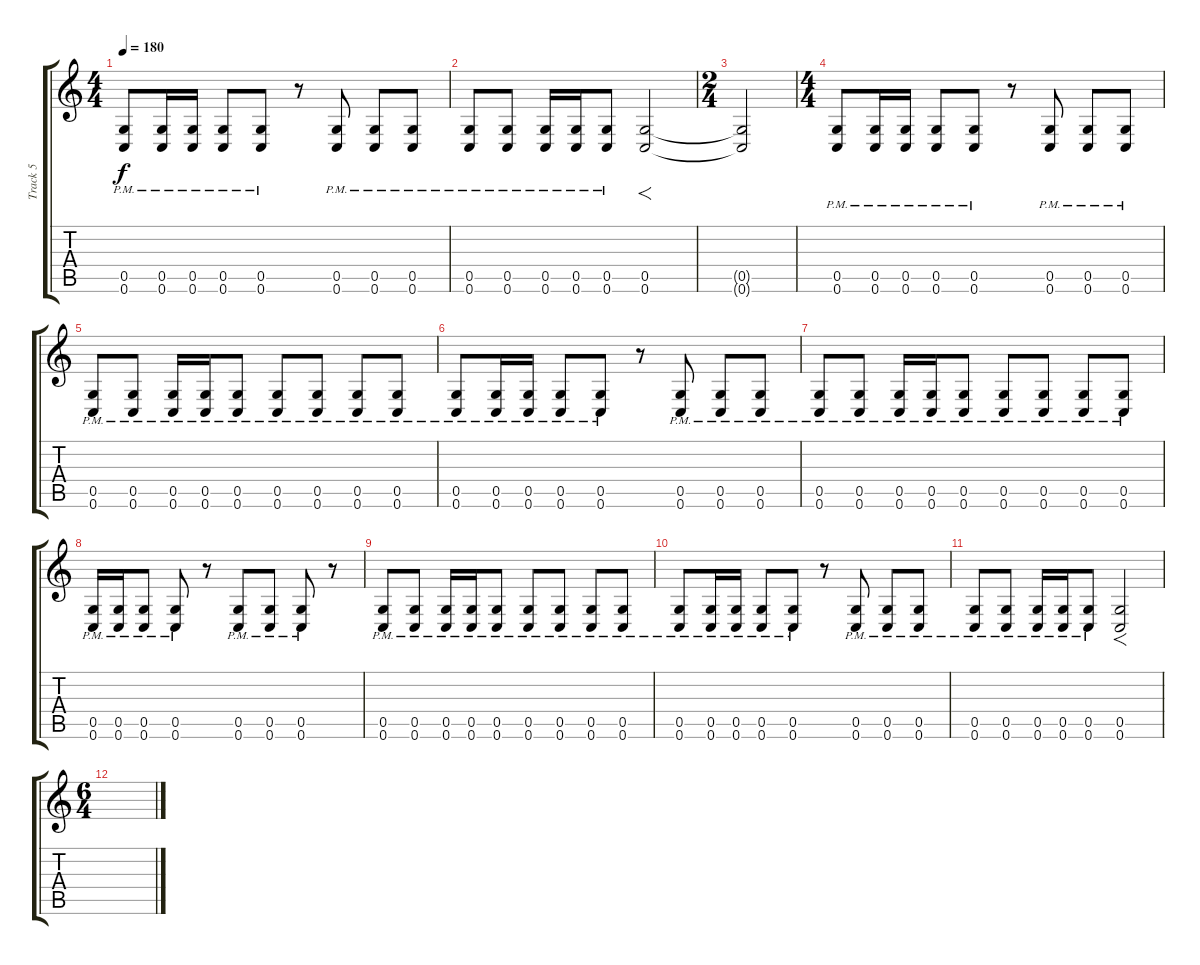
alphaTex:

\track ("Track 5" "Track 5") {instrument distortionguitar}
\staff {score tabs}
\tuning (D4 A3 F3 C3 G2 C2) {hide}
\ts (4 4)
\tempo 180
\clef g2
\ks c
(0.5{pm} 0.6{pm}).8{dy f} (0.5{pm} 0.6{pm}).16 (0.5{pm} 0.6{pm}).16 (0.5{pm} 0.6{pm}).8 (0.5{pm} 0.6{pm}).8 r.8 (0.5{pm} 0.6{pm}).8 (0.5{pm} 0.6{pm}).8 (0.5{pm} 0.6{pm}).8 |
(0.5{pm} 0.6{pm}).8 (0.5{pm} 0.6{pm}).8 (0.5{pm} 0.6{pm}).16 (0.5{pm} 0.6{pm}).16 (0.5{pm} 0.6{pm}).8 (0.5 0.6).2{f} |
\ts (2 4)
(0.5{t} 0.6{t}).2 |
\ts (4 4)
(0.5{pm} 0.6{pm}).8 (0.5{pm} 0.6{pm}).16 (0.5{pm} 0.6{pm}).16 (0.5{pm} 0.6{pm}).8 (0.5{pm} 0.6{pm}).8 r.8 (0.5{pm} 0.6{pm}).8 (0.5{pm} 0.6{pm}).8 (0.5{pm} 0.6{pm}).8 |
(0.5{pm} 0.6{pm}).8 (0.5{pm} 0.6{pm}).8 (0.5{pm} 0.6{pm}).16 (0.5{pm} 0.6{pm}).16 (0.5{pm} 0.6{pm}).8 (0.5{pm} 0.6{pm}).8 (0.5{pm} 0.6{pm}).8 (0.5{pm} 0.6{pm}).8 (0.5{pm} 0.6{pm}).8 |
(0.5{pm} 0.6{pm}).8 (0.5{pm} 0.6{pm}).16 (0.5{pm} 0.6{pm}).16 (0.5{pm} 0.6{pm}).8 (0.5{pm} 0.6{pm}).8 r.8 (0.5{pm} 0.6{pm}).8 (0.5{pm} 0.6{pm}).8 (0.5{pm} 0.6{pm}).8 |
(0.5{pm} 0.6{pm}).8 (0.5{pm} 0.6{pm}).8 (0.5{pm} 0.6{pm}).16 (0.5{pm} 0.6{pm}).16 (0.5{pm} 0.6{pm}).8 (0.5{pm} 0.6{pm}).8 (0.5{pm} 0.6{pm}).8 (0.5{pm} 0.6{pm}).8 (0.5{pm} 0.6{pm}).8 |
(0.5{pm} 0.6{pm}).16 (0.5{pm} 0.6{pm}).16 (0.5{pm} 0.6{pm}).8 (0.5{pm} 0.6{pm}).8 r.8 (0.5{pm} 0.6{pm}).8 (0.5{pm} 0.6{pm}).8 (0.5{pm} 0.6{pm}).8 r.8 |
(0.5{pm} 0.6{pm}).8 (0.5{pm} 0.6{pm}).8 (0.5{pm} 0.6{pm}).16 (0.5{pm} 0.6{pm}).16 (0.5{pm} 0.6{pm}).8 (0.5{pm} 0.6{pm}).8 (0.5{pm} 0.6{pm}).8 (0.5{pm} 0.6{pm}).8 (0.5{pm} 0.6{pm}).8 |
(0.5{pm} 0.6{pm}).8 (0.5{pm} 0.6{pm}).16 (0.5{pm} 0.6{pm}).16 (0.5{pm} 0.6{pm}).8 (0.5{pm} 0.6{pm}).8 r.8 (0.5{pm} 0.6{pm}).8 (0.5{pm} 0.6{pm}).8 (0.5{pm} 0.6{pm}).8 |
(0.5{pm} 0.6{pm}).8 (0.5{pm} 0.6{pm}).8 (0.5{pm} 0.6{pm}).16 (0.5{pm} 0.6{pm}).16 (0.5{pm} 0.6{pm}).8 (0.5 0.6).2{f} |
\ts (6 4)
